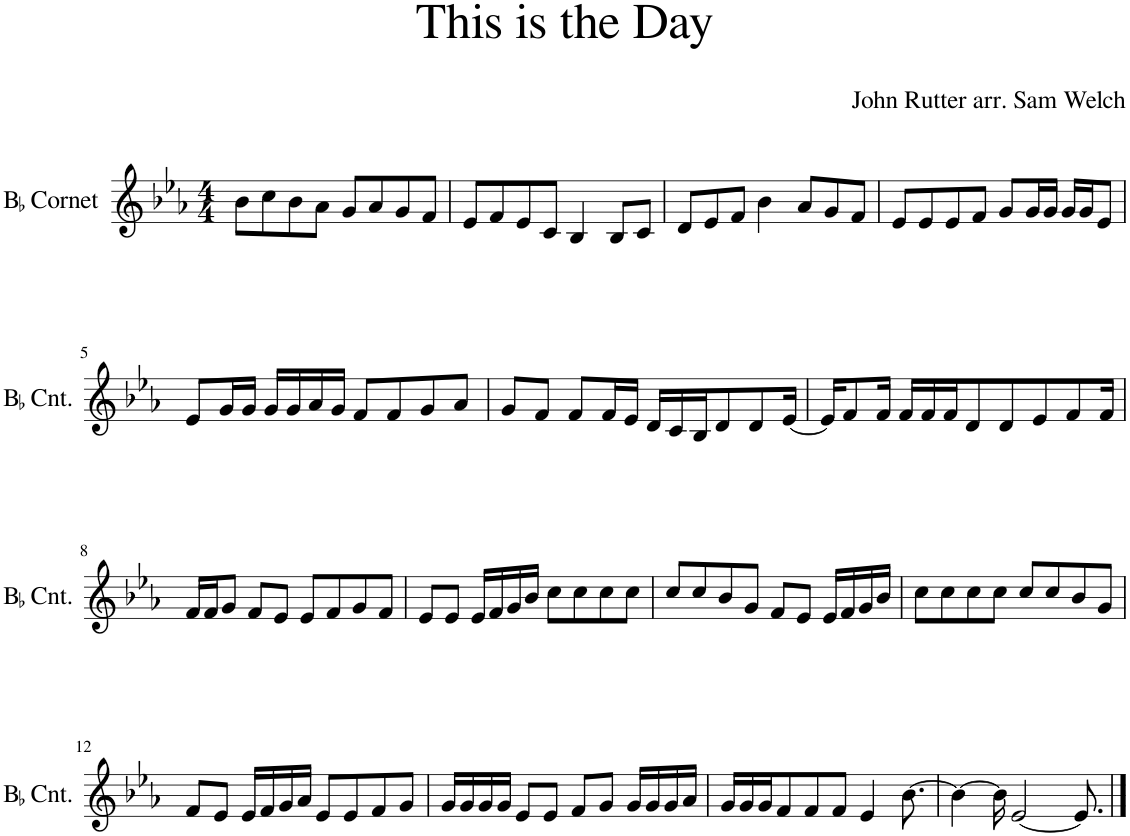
**kern
*part1
*staff1
*I"BaccidentalFlat Cornet
*I'BaccidentalFlat Cnt.
*clefG2
*ITrd1c2
*k[b-e-a-]
*M4/4
=1
8b-\L
8cc\
8b-\
8a-\J
8g/L
8a-/
8g/
8f/J
=2
8e-/L
8f/
8e-/
8c/J
4B-/
8B-/L
8c/J
=3
8d/L
8e-/
8f/J
4b-\
8a-/L
8g/
8f/J
=4
8e-/L
8e-/
8e-/
8f/J
8g/L
16g/L
16g/JJ
16g/LL
16g/J
8e-/J
!!LO:LB:g=z
=5
8e-/L
16g/L
16g/JJ
16g/LL
16g/
16a-/
16g/JJ
8f/L
8f/
8g/
8a-/J
=6
8g/L
8f/J
8f/L
16f/L
16e-/JJ
16d/LL
16c/
16B-/J
8d/
8d/
[16e-/Jk
=7
16e-/KL]
8f/
16f/Jk
16f/LL
16f/
16f/J
8d/
8d/
8e-/
8f/
16f/Jk
!!LO:LB:g=z
=8
16f/LL
16f/J
8g/J
8f/L
8e-/J
8e-/L
8f/
8g/
8f/J
=9
8e-/L
8e-/J
16e-/LL
16f/
16g/
16b-/JJ
8cc\L
8cc\
8cc\
8cc\J
=10
8cc/L
8cc/
8b-/
8g/J
8f/L
8e-/J
16e-/LL
16f/
16g/
16b-/JJ
=11
8cc\L
8cc\
8cc\
8cc\J
8cc/L
8cc/
8b-/
8g/J
!!LO:LB:g=z
=12
8f/L
8e-/J
16e-/LL
16f/
16g/
16a-/JJ
8e-/L
8e-/
8f/
8g/J
=13
16g/LL
16g/
16g/
16g/JJ
8e-/L
8e-/J
8f/L
8g/J
16g/LL
16g/
16g/
16a-/JJ
=14
16g/LL
16g/
16g/J
8f/
8f/
8f/J
4e-/
[8.b-\
=15
4b-\_
16b-\]
[2e-/
8.e-/]
==
*-
